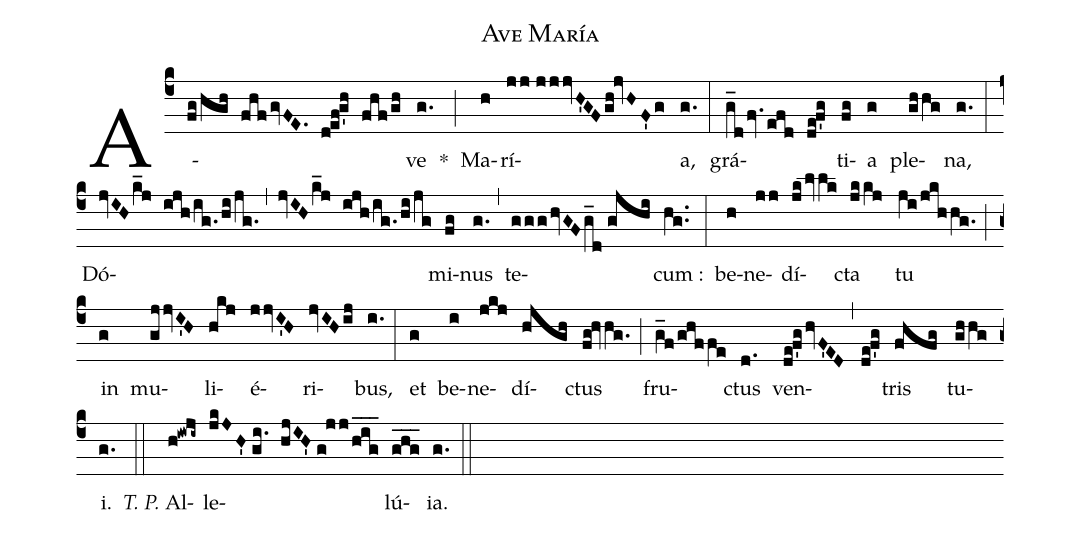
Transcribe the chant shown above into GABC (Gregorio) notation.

name:Ave María;
%%
(c4) A(fg/hgh fhf/gvFE. d!ef!g'h fhf/gh)ve(g.) *(;)
Ma(h)rí(jj//jjjvH'GFgh!jvHF'g)a,(g.) (:)
grá(g_d/fv.efd de!f'g)ti(fg)a(g) ple(ghhg)na,(g.) (:)
Dó(jvIHk_j ijh/ig./hi/jg.,jvIHk_j ijh/ig./hi/jg)mi(fg)nus(g.) (,)
te(ggghvGFg_d//gjhi)cum :(hg..) (:)
be(h)ne(jj)dí(jk/lvlk)cta(jkkj) tu(ji/jkhhg.) (;)
in(g) mu(gjjvI'H)li(hkj)é(jjvI'H)ri(jvIHij)bus,(i.) (:)
et(g) be(i)ne(jkj)dí(hjgh)ctus(fg!hvhg.) (;)
fru(g_f/ghffe)ctus(d.) ven(de!f'g/hvF'ED,de!f'g)tris(fhfg) tu(ghhg)i.(g.) (::)

<i>T. P.</i> Al(h!iwji~)le(jkJH'//gi. hjIH'//g!jj/hig___)lú(ghg___)ia.(g.) (::)
